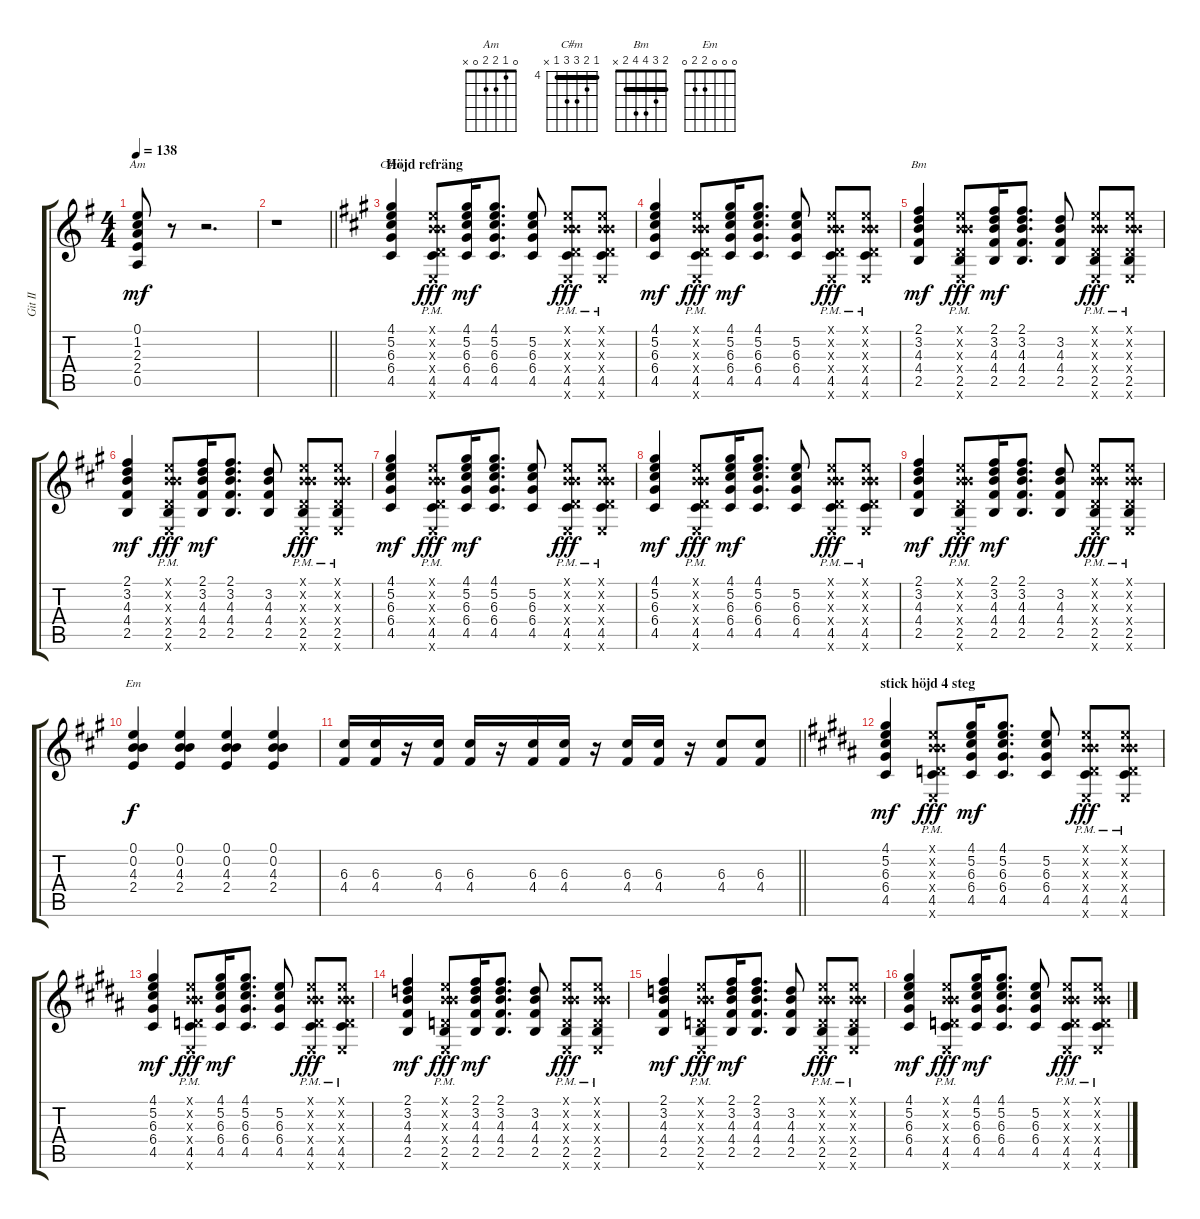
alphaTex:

\track ("Git II" "Git II") {instrument overdrivenguitar}
\staff {score tabs}
\tuning (E4 B3 G3 D3 A2 E2) {hide}
\chord ("Am" 0 1 2 2 0 x)
\chord ("C#m" 4 5 6 6 4 x) {firstfret 4 barre 4}
\chord ("Bm" 2 3 4 4 2 x) {barre 2}
\chord ("Em" 0 0 0 2 2 0)
\ts (4 4)
\tempo 138
\clef g2
\ks g
(0.1 1.2 2.3 2.4 0.5).8{ch "Am" dy mf} r.8 r.2{d} |
\barLineRight lightlight
r.1 |
\section ("" "Höjd refräng")
\ks a
(4.1 5.2 6.3 6.4 4.5).4{ch "C#m"} (0.1{x} 0.2{x} 4.3{x} 0.4{x} 4.5{pm} 0.6{x}).8{dy fff} (4.1 5.2 6.3 6.4 4.5).16{dy mf} (4.1 5.2 6.3 6.4 4.5).8{d} (5.2 6.3 6.4 4.5).8 (0.1{x} 0.2{x} 4.3{x} 0.4{x} 4.5{pm} 0.6{x}).8{dy fff} (0.1{x} 0.2{x} 4.3{x} 0.4{x} 4.5{pm} 0.6{x}).8 |
(4.1 5.2 6.3 6.4 4.5).4{dy mf} (0.1{x} 0.2{x} 4.3{x} 0.4{x} 4.5{pm} 0.6{x}).8{dy fff} (4.1 5.2 6.3 6.4 4.5).16{dy mf} (4.1 5.2 6.3 6.4 4.5).8{d} (5.2 6.3 6.4 4.5).8 (0.1{x} 0.2{x} 4.3{x} 0.4{x} 4.5{pm} 0.6{x}).8{dy fff} (0.1{x} 0.2{x} 4.3{x} 0.4{x} 4.5{pm} 0.6{x}).8 |
(2.1 3.2 4.3 4.4 2.5).4{ch "Bm" dy mf} (0.1{x} 0.2{x} 4.3{x} 0.4{x} 2.5{pm} 0.6{x}).8{dy fff} (2.1 3.2 4.3 4.4 2.5).16{dy mf} (2.1 3.2 4.3 4.4 2.5).8{d} (3.2 4.3 4.4 2.5).8 (0.1{x} 0.2{x} 4.3{x} 0.4{x} 2.5{pm} 0.6{x}).8{dy fff} (0.1{x} 0.2{x} 4.3{x} 0.4{x} 2.5{pm} 0.6{x}).8 |
(2.1 3.2 4.3 4.4 2.5).4{dy mf} (0.1{x} 0.2{x} 4.3{x} 0.4{x} 2.5{pm} 0.6{x}).8{dy fff} (2.1 3.2 4.3 4.4 2.5).16{dy mf} (2.1 3.2 4.3 4.4 2.5).8{d} (3.2 4.3 4.4 2.5).8 (0.1{x} 0.2{x} 4.3{x} 0.4{x} 2.5{pm} 0.6{x}).8{dy fff} (0.1{x} 0.2{x} 4.3{x} 0.4{x} 2.5{pm} 0.6{x}).8 |
(4.1 5.2 6.3 6.4 4.5).4{dy mf} (0.1{x} 0.2{x} 4.3{x} 0.4{x} 4.5{pm} 0.6{x}).8{dy fff} (4.1 5.2 6.3 6.4 4.5).16{dy mf} (4.1 5.2 6.3 6.4 4.5).8{d} (5.2 6.3 6.4 4.5).8 (0.1{x} 0.2{x} 4.3{x} 0.4{x} 4.5{pm} 0.6{x}).8{dy fff} (0.1{x} 0.2{x} 4.3{x} 0.4{x} 4.5{pm} 0.6{x}).8 |
(4.1 5.2 6.3 6.4 4.5).4{dy mf} (0.1{x} 0.2{x} 4.3{x} 0.4{x} 4.5{pm} 0.6{x}).8{dy fff} (4.1 5.2 6.3 6.4 4.5).16{dy mf} (4.1 5.2 6.3 6.4 4.5).8{d} (5.2 6.3 6.4 4.5).8 (0.1{x} 0.2{x} 4.3{x} 0.4{x} 4.5{pm} 0.6{x}).8{dy fff} (0.1{x} 0.2{x} 4.3{x} 0.4{x} 4.5{pm} 0.6{x}).8 |
(2.1 3.2 4.3 4.4 2.5).4{dy mf} (0.1{x} 0.2{x} 4.3{x} 0.4{x} 2.5{pm} 0.6{x}).8{dy fff} (2.1 3.2 4.3 4.4 2.5).16{dy mf} (2.1 3.2 4.3 4.4 2.5).8{d} (3.2 4.3 4.4 2.5).8 (0.1{x} 0.2{x} 4.3{x} 0.4{x} 2.5{pm} 0.6{x}).8{dy fff} (0.1{x} 0.2{x} 4.3{x} 0.4{x} 2.5{pm} 0.6{x}).8 |
(0.1 0.2 4.3 2.4).4{ch "Em" dy f} (0.1 0.2 4.3 2.4).4 (0.1 0.2 4.3 2.4).4 (0.1 0.2 4.3 2.4).4 |
\barLineRight lightlight
(6.3 4.4).16 (6.3 4.4).16 r.16 (6.3 4.4).16 (6.3 4.4).16 r.16 (6.3 4.4).16 (6.3 4.4).16 r.16 (6.3 4.4).16 (6.3 4.4).16 r.16 (6.3 4.4).8 (6.3 4.4).8 |
\section ("" "stick höjd 4 steg")
\ks b
(4.1 5.2 6.3 6.4 4.5).4{dy mf} (0.1{x} 0.2{x} 4.3{x} 0.4{x} 4.5{pm} 0.6{x}).8{dy fff} (4.1 5.2 6.3 6.4 4.5).16{dy mf} (4.1 5.2 6.3 6.4 4.5).8{d} (5.2 6.3 6.4 4.5).8 (0.1{x} 0.2{x} 4.3{x} 0.4{x} 4.5{pm} 0.6{x}).8{dy fff} (0.1{x} 0.2{x} 4.3{x} 0.4{x} 4.5{pm} 0.6{x}).8 |
(4.1 5.2 6.3 6.4 4.5).4{dy mf} (0.1{x} 0.2{x} 4.3{x} 0.4{x} 4.5{pm} 0.6{x}).8{dy fff} (4.1 5.2 6.3 6.4 4.5).16{dy mf} (4.1 5.2 6.3 6.4 4.5).8{d} (5.2 6.3 6.4 4.5).8 (0.1{x} 0.2{x} 4.3{x} 0.4{x} 4.5{pm} 0.6{x}).8{dy fff} (0.1{x} 0.2{x} 4.3{x} 0.4{x} 4.5{pm} 0.6{x}).8 |
(2.1 3.2 4.3 4.4 2.5).4{dy mf} (0.1{x} 0.2{x} 4.3{x} 0.4{x} 2.5{pm} 0.6{x}).8{dy fff} (2.1 3.2 4.3 4.4 2.5).16{dy mf} (2.1 3.2 4.3 4.4 2.5).8{d} (3.2 4.3 4.4 2.5).8 (0.1{x} 0.2{x} 4.3{x} 0.4{x} 2.5{pm} 0.6{x}).8{dy fff} (0.1{x} 0.2{x} 4.3{x} 0.4{x} 2.5{pm} 0.6{x}).8 |
(2.1 3.2 4.3 4.4 2.5).4{dy mf} (0.1{x} 0.2{x} 4.3{x} 0.4{x} 2.5{pm} 0.6{x}).8{dy fff} (2.1 3.2 4.3 4.4 2.5).16{dy mf} (2.1 3.2 4.3 4.4 2.5).8{d} (3.2 4.3 4.4 2.5).8 (0.1{x} 0.2{x} 4.3{x} 0.4{x} 2.5{pm} 0.6{x}).8{dy fff} (0.1{x} 0.2{x} 4.3{x} 0.4{x} 2.5{pm} 0.6{x}).8 |
(4.1 5.2 6.3 6.4 4.5).4{dy mf} (0.1{x} 0.2{x} 4.3{x} 0.4{x} 4.5{pm} 0.6{x}).8{dy fff} (4.1 5.2 6.3 6.4 4.5).16{dy mf} (4.1 5.2 6.3 6.4 4.5).8{d} (5.2 6.3 6.4 4.5).8 (0.1{x} 0.2{x} 4.3{x} 0.4{x} 4.5{pm} 0.6{x}).8{dy fff} (0.1{x} 0.2{x} 4.3{x} 0.4{x} 4.5{pm} 0.6{x}).8
